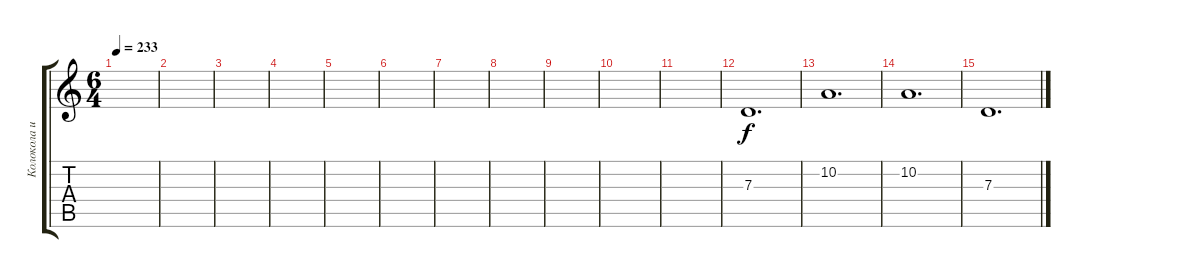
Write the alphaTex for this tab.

\track ("Колокола и пр." "Колокола и") {instrument tubularbells}
\staff {score tabs}
\tuning (E4 B3 G3 D3 A2 E2) {hide}
\ts (6 4)
\tempo 233
\clef g2
\ks c
|
|
|
|
|
|
|
|
|
|
|
7.3.1{d} |
10.2.1{d} |
10.2.1{d} |
7.3.1{d}
